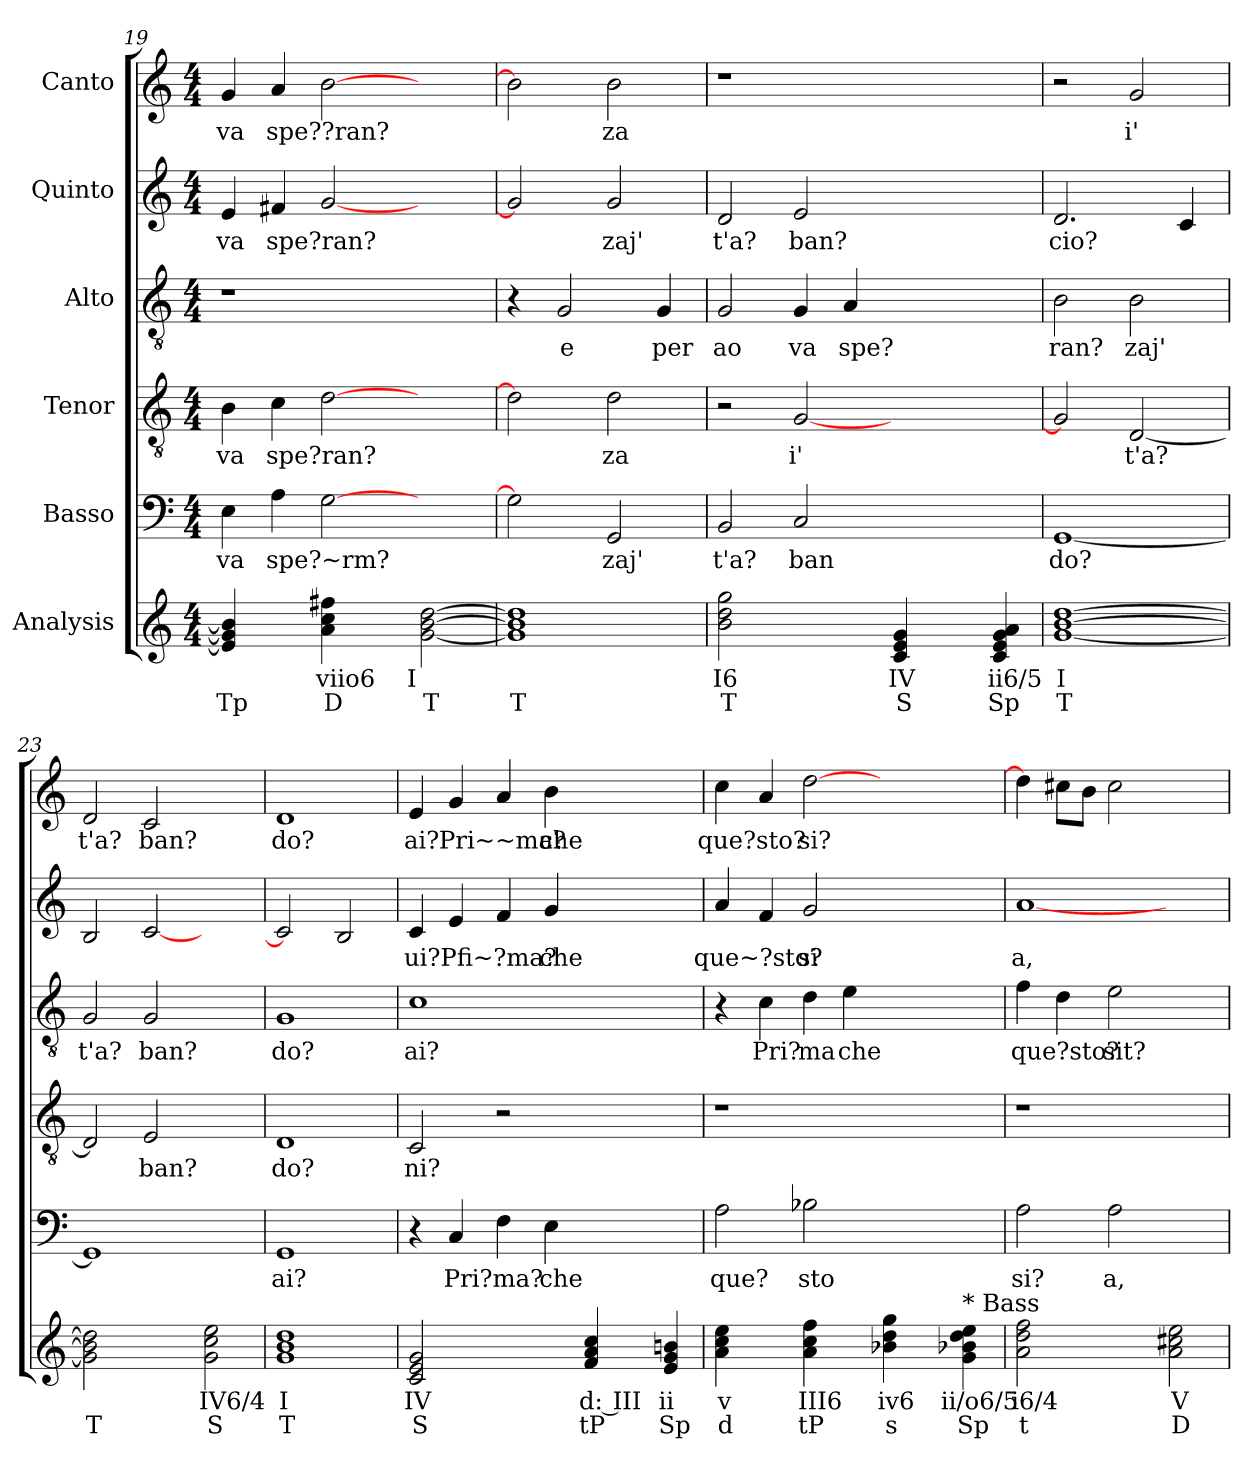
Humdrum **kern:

**kern	**text	**text	**kern	**text	**kern	**text	**kern	**text	**kern	**text	**kern	**text
*part6	*part6	*part6	*part5	*part5	*part4	*part4	*part3	*part3	*part2	*part2	*part1	*part1
*staff6	*staff6	*staff6	*staff5	*staff5	*staff4	*staff4	*staff3	*staff3	*staff2	*staff2	*staff1	*staff1
*I"Analysis	*	*	*I"Basso	*	*I"Tenor	*	*I"Alto	*	*I"Quinto	*	*I"Canto	*
*	*	*	*clefF4	*	*clefGv2	*	*clefGv2	*	*clefG2	*	*clefG2	*
*k[]	*	*	*k[]	*	*k[]	*	*k[]	*	*k[]	*	*k[]	*
*M4/4	*	*	*M4/4	*	*M4/4	*	*M4/4	*	*M4/4	*	*M4/4	*
=19	=19	=19	=19	=19	=19	=19	=19	=19	=19	=19	=19	=19
!	!	!	!	!LO:LY:b	!	!	!	!	!	!	!	!
!	!	!	!	!	!	!LO:LY:b	!	!	!	!	!	!
!	!	!	!	!	!	!	!	!	!	!LO:LY:b	!	!
!	!	!	!	!	!	!	!	!	!	!	!	!LO:LY:b
4e] 4g] 4b]	.	Tp	4E\	va	4B\	va	1r	.	4e/	va	4g/	va
!	!	!	!	!LO:LY:b	!	!	!	!	!	!	!	!
!	!	!	!	!	!	!LO:LY:b	!	!	!	!	!	!
!	!	!	!	!	!	!	!	!	!	!LO:LY:b	!	!
!	!	!	!	!	!	!	!	!	!	!	!	!LO:LY:b
4ryy	.	.	4A\	spe?~rm?	4c\	spe?ran?	.	.	4f#X/	spe?ran?	4a/	spe??ran?
4a 4cc 4ff#X	viio6	D	[2G\	.	[2d\	.	.	.	[2g/	.	[2b\	.
4ryy	.	.	.	.	.	.	.	.	.	.	.	.
[2g [2b [2dd	I	T	2ryy	.	2ryy	.	2ryy	.	2ryy	.	2ryy	.
=20	=20	=20	=20	=20	=20	=20	=20	=20	=20	=20	=20	=20
1g] 1b] 1dd]	.	T	2G\]	.	2d\]	.	4r	.	2g/]	.	2b\]	.
!	!	!	!	!	!	!	!	!LO:LY:b	!	!	!	!
.	.	.	.	.	.	.	2G/	e	.	.	.	.
!	!	!	!	!LO:LY:b	!	!	!	!	!	!	!	!
!	!	!	!	!	!	!LO:LY:b	!	!	!	!	!	!
!	!	!	!	!	!	!	!	!	!	!LO:LY:b	!	!
!	!	!	!	!	!	!	!	!	!	!	!	!LO:LY:b
.	.	.	2GG/	zaj'	2d\	za	.	.	2g/	zaj'	2b\	za
!	!	!	!	!	!	!	!	!LO:LY:b	!	!	!	!
.	.	.	.	.	.	.	4G/	per	.	.	.	.
=21	=21	=21	=21	=21	=21	=21	=21	=21	=21	=21	=21	=21
!	!	!	!	!LO:LY:b	!	!	!	!	!	!	!	!
!	!	!	!	!	!	!	!	!LO:LY:b	!	!	!	!
!	!	!	!	!	!	!	!	!	!	!LO:LY:b	!	!
2b 2dd 2gg	I6	T	2BB/	t'a?	2r	.	2G/	ao	2d/	t'a?	1r	.
!	!	!	!	!LO:LY:b	!	!	!	!	!	!	!	!
!	!	!	!	!	!	!LO:LY:b	!	!	!	!	!	!
!	!	!	!	!	!	!	!	!LO:LY:b	!	!	!	!
!	!	!	!	!	!	!	!	!	!	!LO:LY:b	!	!
2ryy	.	.	2C/	ban	[2G/	i'	4G/	va	2e/	ban?	.	.
!	!	!	!	!	!	!	!	!LO:LY:b	!	!	!	!
.	.	.	.	.	.	.	4A/	spe?	.	.	.	.
4c 4e 4g	IV	S	2.ryy	.	2.ryy	.	2.ryy	.	2.ryy	.	2.ryy	.
4ryy	.	.	.	.	.	.	.	.	.	.	.	.
4c 4e 4g 4a	ii6/5	Sp	.	.	.	.	.	.	.	.	.	.
=22	=22	=22	=22	=22	=22	=22	=22	=22	=22	=22	=22	=22
!	!	!	!	!LO:LY:b	!	!	!	!	!	!	!	!
!	!	!	!	!	!	!	!	!LO:LY:b	!	!	!	!
!	!	!	!	!	!	!	!	!	!	!LO:LY:b	!	!
[1g [1b [1dd	I	T	[1GG	do?	2G/]	.	2B\	ran?	2.d/	cio?	2r	.
!	!	!	!	!	!	!LO:LY:b	!	!	!	!	!	!
!	!	!	!	!	!	!	!	!LO:LY:b	!	!	!	!
!	!	!	!	!	!	!	!	!	!	!	!	!LO:LY:b
.	.	.	.	.	[2D/	t'a?	2B\	zaj'	.	.	2g/	i'
.	.	.	.	.	.	.	.	.	4c/	.	.	.
=23	=23	=23	=23	=23	=23	=23	=23	=23	=23	=23	=23	=23
!	!	!	!	!	!	!	!	!LO:LY:b	!	!	!	!
!	!	!	!	!	!	!	!	!	!	!	!	!LO:LY:b
2g] 2b] 2dd]	.	T	1GG]	.	2D/]	.	2G/	t'a?	2B/	.	2d/	t'a?
!	!	!	!	!	!	!LO:LY:b	!	!	!	!	!	!
!	!	!	!	!	!	!	!	!LO:LY:b	!	!	!	!
!	!	!	!	!	!	!	!	!	!	!	!	!LO:LY:b
2ryy	.	.	.	.	2E/	ban?	2G/	ban?	[2c/	.	2c/	ban?
2g 2cc 2ee	IV6/4	S	2ryy	.	2ryy	.	2ryy	.	2ryy	.	2ryy	.
=24	=24	=24	=24	=24	=24	=24	=24	=24	=24	=24	=24	=24
!	!	!	!	!LO:LY:b	!	!	!	!	!	!	!	!
!	!	!	!	!	!	!LO:LY:b	!	!	!	!	!	!
!	!	!	!	!	!	!	!	!LO:LY:b	!	!	!	!
!	!	!	!	!	!	!	!	!	!	!	!	!LO:LY:b
1g 1b 1dd	I	T	1GG	ai?	1D	do?	1G	do?	2c/]	.	1d	do?
.	.	.	.	.	.	.	.	.	2B/	.	.	.
=25	=25	=25	=25	=25	=25	=25	=25	=25	=25	=25	=25	=25
!	!	!	!	!	!	!LO:LY:b	!	!	!	!	!	!
!	!	!	!	!	!	!	!	!LO:LY:b	!	!	!	!
!	!	!	!	!	!	!	!	!	!	!LO:LY:b	!	!
!	!	!	!	!	!	!	!	!	!	!	!	!LO:LY:b
2c 2e 2g	IV	S	4r	.	2C/	ni?	1c	ai?	4c/	ui?	4e/	ai?
!	!	!	!	!LO:LY:b	!	!	!	!	!	!	!	!
!	!	!	!	!	!	!	!	!	!	!LO:LY:b	!	!
!	!	!	!	!	!	!	!	!	!	!	!	!LO:LY:b
.	.	.	4C/	Pri?ma?	.	.	.	.	4e/	Pfi~?ma?	4g/	Pri~~ma?
2ryy	.	.	4F\	.	2r	.	.	.	4f/	.	4a/	.
!	!	!	!	!LO:LY:b	!	!	!	!	!	!	!	!
!	!	!	!	!	!	!	!	!	!	!LO:LY:b	!	!
!	!	!	!	!	!	!	!	!	!	!	!	!LO:LY:b
.	.	.	4E\	che	.	.	.	.	4g/	che	4b\	che
4f 4a 4cc	d: III	tP	2.ryy	.	2.ryy	.	2.ryy	.	2.ryy	.	2.ryy	.
4ryy	.	.	.	.	.	.	.	.	.	.	.	.
4e 4g 4bn	ii	Sp	.	.	.	.	.	.	.	.	.	.
=26	=26	=26	=26	=26	=26	=26	=26	=26	=26	=26	=26	=26
!	!	!	!	!LO:LY:b	!	!	!	!	!	!	!	!
!	!	!	!	!	!	!	!	!	!	!LO:LY:b	!	!
!	!	!	!	!	!	!	!	!	!	!	!	!LO:LY:b
4a 4cc 4ee	v	d	2A\	que?	1r	.	4r	.	4a/	que~?sto?	4cc\	que?sto?
!	!	!	!	!	!	!	!	!LO:LY:b	!	!	!	!
4ryy	.	.	.	.	.	.	4c\	Pri?	4f/	.	4a/	.
!	!	!	!	!LO:LY:b	!	!	!	!	!	!	!	!
!	!	!	!	!	!	!	!	!LO:LY:b	!	!	!	!
!	!	!	!	!	!	!	!	!	!	!LO:LY:b	!	!
!	!	!	!	!	!	!	!	!	!	!	!	!LO:LY:b
4a 4cc 4ff	III6	tP	2B-X\	sto	.	.	4d\	ma	2g/	si	[2dd\	si?
!	!	!	!	!	!	!	!	!LO:LY:b	!	!	!	!
4ryy	.	.	.	.	.	.	4e\	che	.	.	.	.
4b-X 4dd 4gg	iv6	s	2.ryy	.	2.ryy	.	2.ryy	.	2.ryy	.	2.ryy	.
4ryy	.	.	.	.	.	.	.	.	.	.	.	.
!LO:TX:a:t=* Bass	!	!	!	!	!	!	!	!	!	!	!	!
4g 4b-X 4dd 4ee	ii/o6/5	Sp	.	.	.	.	.	.	.	.	.	.
=27	=27	=27	=27	=27	=27	=27	=27	=27	=27	=27	=27	=27
!	!	!	!	!LO:LY:b	!	!	!	!	!	!	!	!
!	!	!	!	!	!	!	!	!LO:LY:b	!	!	!	!
!	!	!	!	!	!	!	!	!	!	!LO:LY:b	!	!
2a 2dd 2ff	i6/4	t	2A\	si?	1r	.	4f\	que?sto?	[1a	a,	4dd\]	.
.	.	.	.	.	.	.	4d\	.	.	.	8cc#X\L	.
.	.	.	.	.	.	.	.	.	.	.	8b\J	.
!	!	!	!	!LO:LY:b	!	!	!	!	!	!	!	!
!	!	!	!	!	!	!	!	!LO:LY:b	!	!	!	!
2ryy	.	.	2A\	a,	.	.	2e\	sit?	.	.	2cc#\	.
2a 2cc#X 2ee	V	D	2ryy	.	2ryy	.	2ryy	.	2ryy	.	2ryy	.
=	=	=	=	=	=	=	=	=	=	=	=	=
*-	*-	*-	*-	*-	*-	*-	*-	*-	*-	*-	*-	*-
